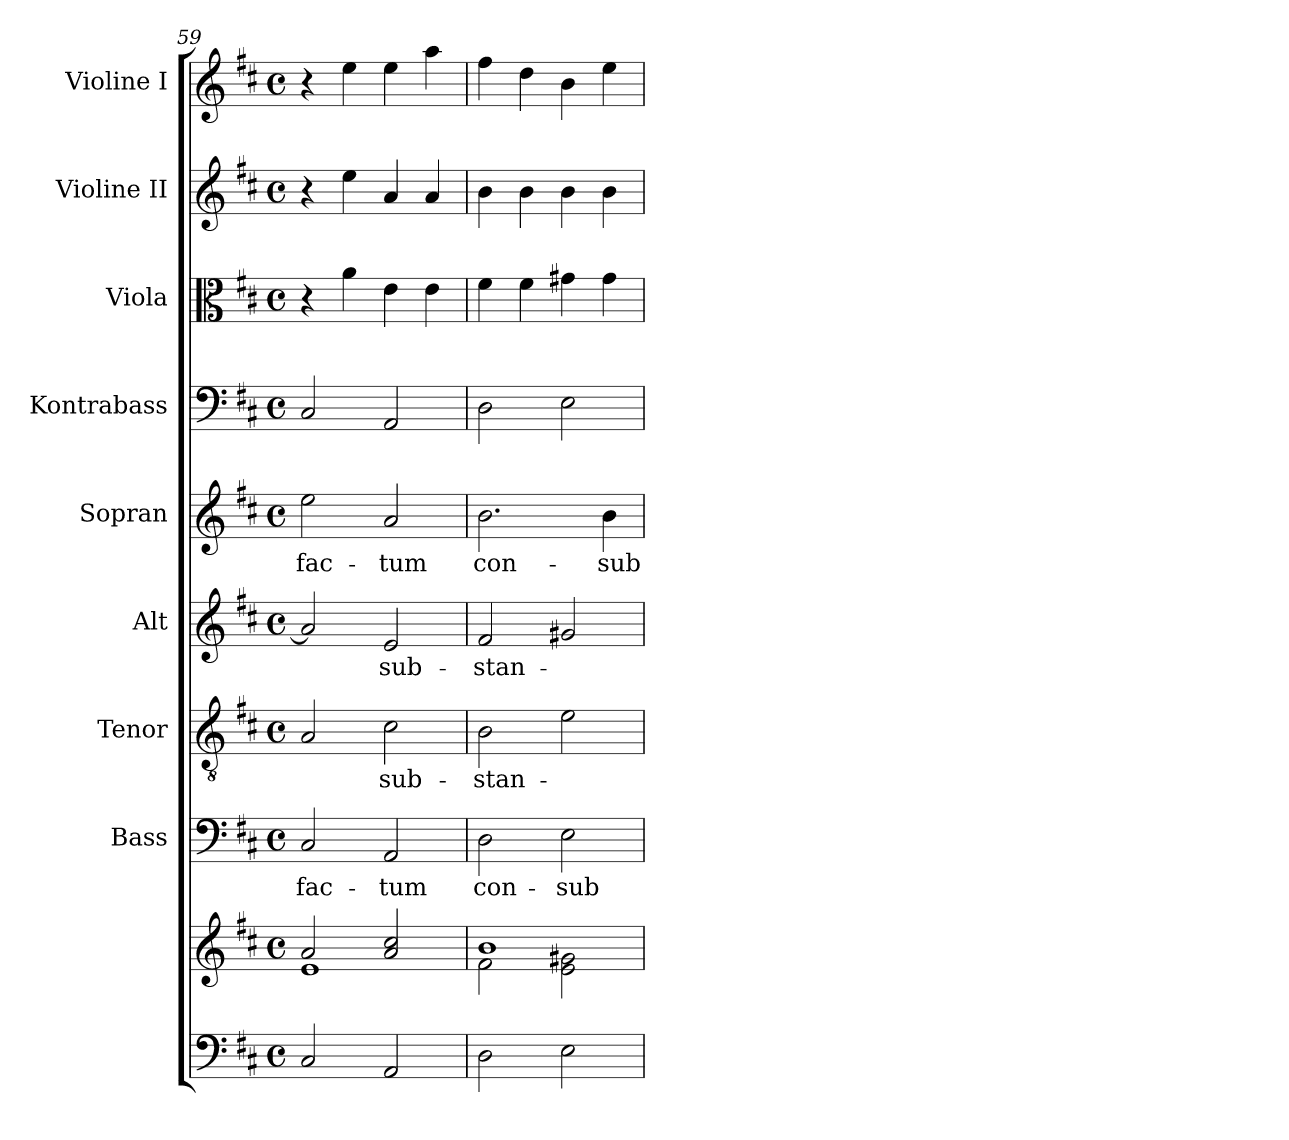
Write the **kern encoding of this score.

**kern	**kern	**kern	**text	**kern	**text	**kern	**text	**kern	**text	**kern	**kern	**kern	**kern
*part9	*part9	*part8	*part8	*part7	*part7	*part6	*part6	*part5	*part5	*part4	*part3	*part2	*part1
*staff10	*staff9	*staff8	*staff8	*staff7	*staff7	*staff6	*staff6	*staff5	*staff5	*staff4	*staff3	*staff2	*staff1
*	*	*I"Bass	*	*I"Tenor	*	*I"Alt	*	*I"Sopran	*	*I"Kontrabass	*I"Viola	*I"Violine II	*I"Violine I
*	*	*I'B.	*	*I'T.	*	*I'A.	*	*I'S.	*	*I'Kb.	*I'Vla.	*I'Vl. II	*I'Vl. I
*clefF4	*clefG2	*clefF4	*	*clefGv2	*	*clefG2	*	*clefG2	*	*clefF4	*clefC3	*clefG2	*clefG2
*	*	*	*	*	*	*	*	*	*	*ITrd7c12	*	*	*
*k[f#c#]	*k[f#c#]	*k[f#c#]	*	*k[f#c#]	*	*k[f#c#]	*	*k[f#c#]	*	*k[f#c#]	*k[f#c#]	*k[f#c#]	*k[f#c#]
*D:	*D:	*D:	*	*D:	*	*D:	*	*D:	*	*D:	*D:	*D:	*D:
*M4/4	*M4/4	*M4/4	*	*M4/4	*	*M4/4	*	*M4/4	*	*M4/4	*M4/4	*M4/4	*M4/4
*met(c)	*met(c)	*met(c)	*	*met(c)	*	*met(c)	*	*met(c)	*	*met(c)	*met(c)	*met(c)	*met(c)
=59	=59	=59	=59	=59	=59	=59	=59	=59	=59	=59	=59	=59	=59
*	*^	*	*	*	*	*	*	*	*	*	*	*	*
!	!	!	!	!LO:LY:b	!	!	!	!	!	!LO:LY:b	!	!	!	!
2C#/	2a/	1e	2C#/	fac-	2A/	.	2a/]	.	2ee\	fac-	2CC#/	4r	4r	4r
.	.	.	.	.	.	.	.	.	.	.	.	4a\	4ee\	4ee\
!	!	!	!	!LO:LY:b	!	!LO:LY:b	!	!LO:LY:b	!	!LO:LY:b	!	!	!	!
2AA/	2a/ 2cc#/	.	2AA/	-tum	2c#\	-sub-	2e/	-sub-	2a/	-tum	2AAA/	4e\	4a/	4ee\
.	.	.	.	.	.	.	.	.	.	.	.	4e\	4a/	4aa\
=60	=60	=60	=60	=60	=60	=60	=60	=60	=60	=60	=60	=60	=60	=60
!	!	!	!	!LO:LY:b	!	!LO:LY:b	!	!LO:LY:b	!	!LO:LY:b	!	!	!	!
2D\	1b	2f#\	2D\	con-	2B\	-stan-	2f#/	-stan-	2.b\	con-	2DD\	4f#\	4b\	4ff#\
.	.	.	.	.	.	.	.	.	.	.	.	4f#\	4b\	4dd\
!	!	!	!	!LO:LY:b	!	!	!	!	!	!	!	!	!	!
2E\	.	2e\ 2g#X\	2E\	-sub-	2e\	.	2g#X/	.	.	.	2EE\	4g#X\	4b\	4b\
!	!	!	!	!	!	!	!	!	!	!LO:LY:b	!	!	!	!
.	.	.	.	.	.	.	.	.	4b\	-sub-	.	4g#\	4b\	4ee\
*	*v	*v	*	*	*	*	*	*	*	*	*	*	*	*
=	=	=	=	=	=	=	=	=	=	=	=	=	=
*-	*-	*-	*-	*-	*-	*-	*-	*-	*-	*-	*-	*-	*-
